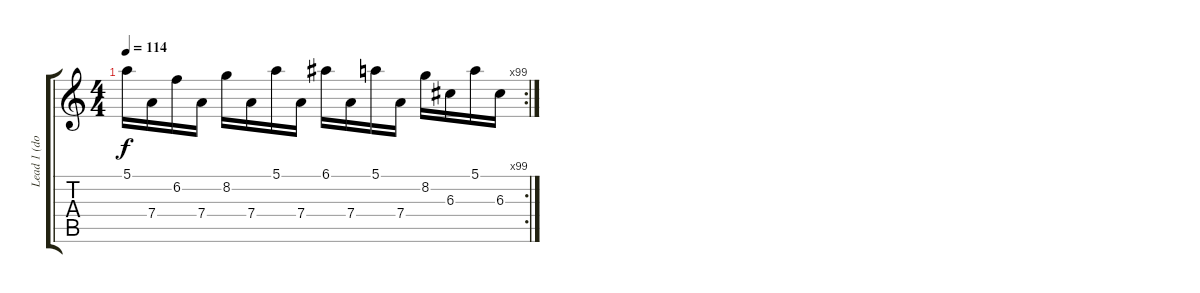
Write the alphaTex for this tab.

\track ("Lead 1 (down 1 octave)" "Lead 1 (do") {mute instrument acousticguitarnylon}
\staff {score tabs}
\tuning (E4 B3 G3 D3 A2 E2) {hide}
\rc 99
\ts (4 4)
\tempo 114
\clef g2
\ks c
5.1.16{dy f} 7.4.16 6.2.16 7.4.16 8.2.16 7.4.16 5.1.16 7.4.16 6.1.16 7.4.16 5.1.16 7.4.16 8.2.16 6.3.16 5.1.16 6.3.16
